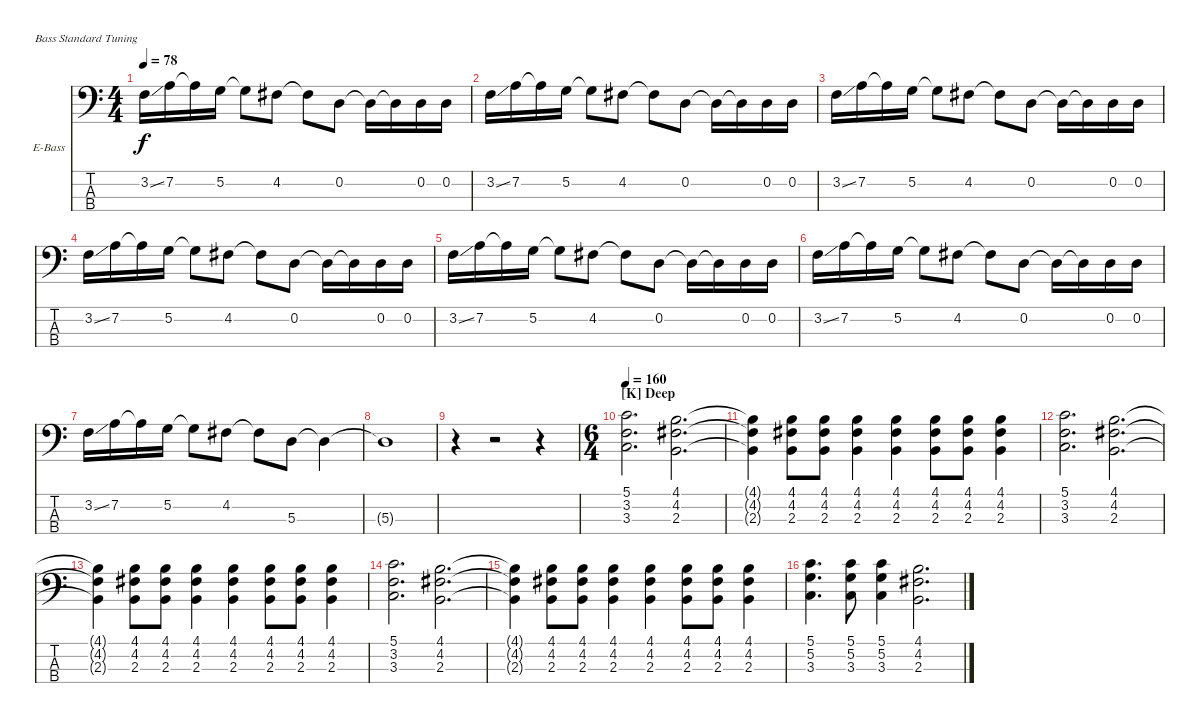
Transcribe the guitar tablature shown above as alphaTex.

\defaultSystemsLayout 4
\bracketExtendMode nobrackets
\firstSystemTrackNameOrientation horizontal
\otherSystemsTrackNameOrientation horizontal
\track ("Jeff Ament" "E-Bass") {instrument electricbassfinger}
\staff {score tabs}
\tuning (G2 D2 A1 E1)
\ts (4 4)
\tempo 78
\clef f4
\ks c
3.2{ss}.16{dy f} 7.2.16 7.2{t}.16 5.2.16 5.2{t}.8 4.2.8 4.2{t}.8 0.2.8 0.2{t}.16 0.2{t}.16 0.2.16 0.2.16 |
3.2{ss}.16 7.2.16 7.2{t}.16 5.2.16 5.2{t}.8 4.2.8 4.2{t}.8 0.2.8 0.2{t}.16 0.2{t}.16 0.2.16 0.2.16 |
3.2{ss}.16 7.2.16 7.2{t}.16 5.2.16 5.2{t}.8 4.2.8 4.2{t}.8 0.2.8 0.2{t}.16 0.2{t}.16 0.2.16 0.2.16 |
3.2{ss}.16 7.2.16 7.2{t}.16 5.2.16 5.2{t}.8 4.2.8 4.2{t}.8 0.2.8 0.2{t}.16 0.2{t}.16 0.2.16 0.2.16 |
3.2{ss}.16 7.2.16 7.2{t}.16 5.2.16 5.2{t}.8 4.2.8 4.2{t}.8 0.2.8 0.2{t}.16 0.2{t}.16 0.2.16 0.2.16 |
3.2{ss}.16 7.2.16 7.2{t}.16 5.2.16 5.2{t}.8 4.2.8 4.2{t}.8 0.2.8 0.2{t}.16 0.2{t}.16 0.2.16 0.2.16 |
3.2{ss}.16 7.2.16 7.2{t}.16 5.2.16 5.2{t}.8 4.2.8 4.2{t}.8 5.3.8 5.3{t}.4 |
5.3{t}.1 |
r.4 r.2 r.4 |
\ts (6 4)
\section ("K" "Deep")
\tempo 160
(5.1 3.2 3.3).2{d} (4.1 4.2 2.3).2{d} |
(4.1{t} 4.2{t} 2.3{t}).4 (4.1 4.2 2.3).8 (4.1 4.2 2.3).8 (4.1 4.2 2.3).4 (4.1 4.2 2.3).4 (4.1 4.2 2.3).8 (4.1 4.2 2.3).8 (4.1 4.2 2.3).4 |
(5.1 3.2 3.3).2{d} (4.1 4.2 2.3).2{d} |
(4.1{t} 4.2{t} 2.3{t}).4 (4.1 4.2 2.3).8 (4.1 4.2 2.3).8 (4.1 4.2 2.3).4 (4.1 4.2 2.3).4 (4.1 4.2 2.3).8 (4.1 4.2 2.3).8 (4.1 4.2 2.3).4 |
(5.1 3.2 3.3).2{d} (4.1 4.2 2.3).2{d} |
(4.1{t} 4.2{t} 2.3{t}).4 (4.1 4.2 2.3).8 (4.1 4.2 2.3).8 (4.1 4.2 2.3).4 (4.1 4.2 2.3).4 (4.1 4.2 2.3).8 (4.1 4.2 2.3).8 (4.1 4.2 2.3).4 |
(5.1 5.2 3.3).4{d} (5.1 5.2 3.3).8 (5.1 5.2 3.3).4 (4.1 4.2 2.3).2{d}
